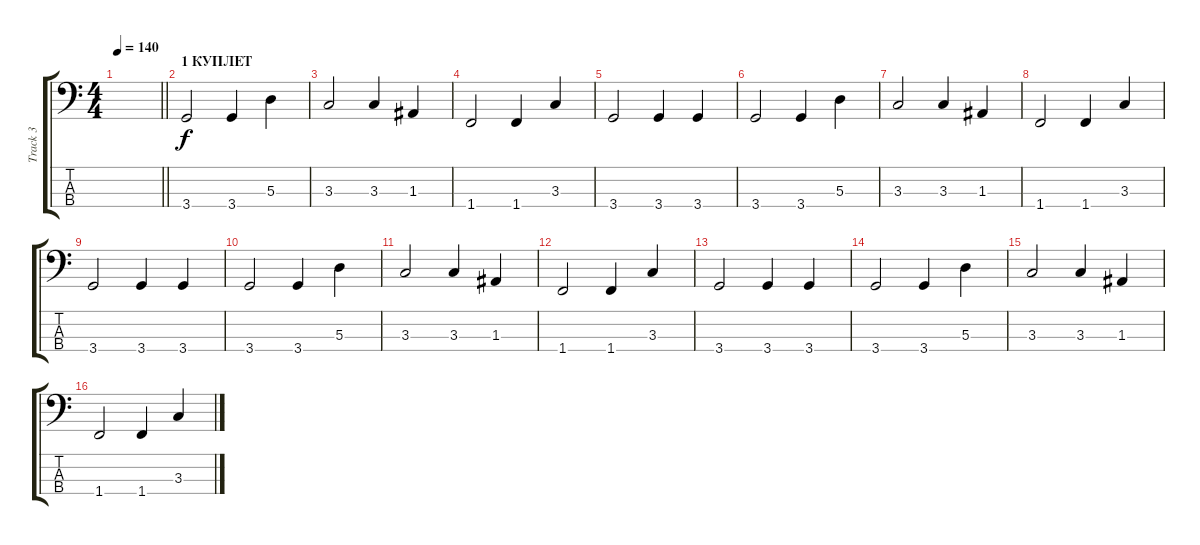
\track ("Track 3" "Track 3") {instrument electricbassfinger}
\staff {score tabs}
\tuning (G2 D2 A1 E1) {hide}
\ts (4 4)
\tempo 140
\clef f4
\barLineRight lightlight
\ks c
|
\section ("" "1 КУПЛЕТ")
3.4.2 3.4.4 5.3.4 |
3.3.2 3.3.4 1.3.4 |
1.4.2 1.4.4 3.3.4 |
3.4.2 3.4.4 3.4.4 |
3.4.2 3.4.4 5.3.4 |
3.3.2 3.3.4 1.3.4 |
1.4.2 1.4.4 3.3.4 |
3.4.2 3.4.4 3.4.4 |
3.4.2 3.4.4 5.3.4 |
3.3.2 3.3.4 1.3.4 |
1.4.2 1.4.4 3.3.4 |
3.4.2 3.4.4 3.4.4 |
3.4.2 3.4.4 5.3.4 |
3.3.2 3.3.4 1.3.4 |
1.4.2 1.4.4 3.3.4
